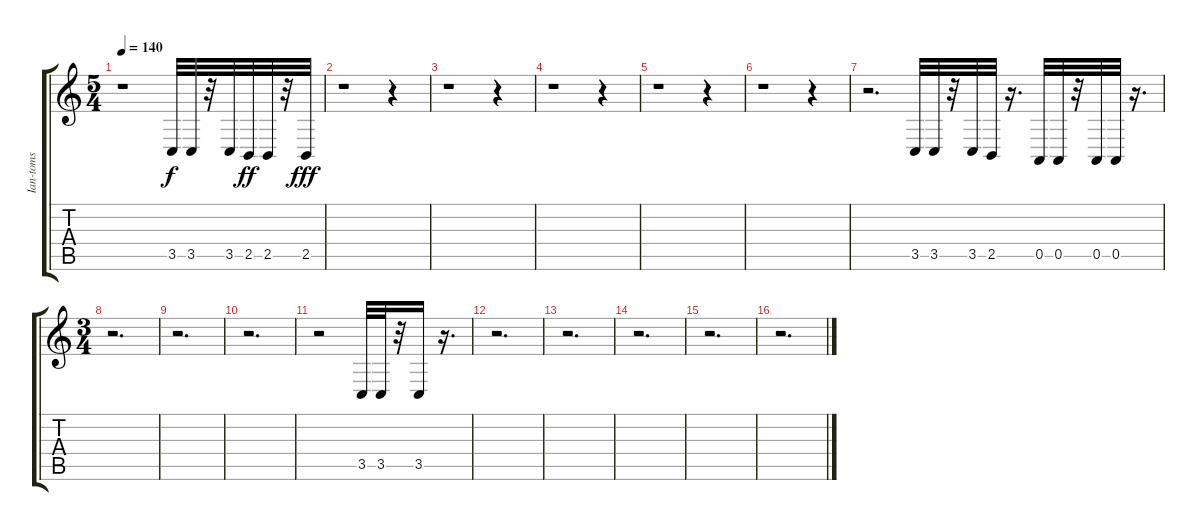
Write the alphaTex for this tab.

\track ("Ian-toms" "Ian-toms") {instrument acousticgrandpiano}
\staff {score tabs}
\tuning (E4 B3 G3 D3 A2 E2) {hide}
\ts (5 4)
\tempo 140
\clef g2
\ks c
r.1{dy fff} 3.5.32{dy f} 3.5.32 r.32 3.5.32 2.5.32{dy ff} 2.5.32 r.32 2.5.32{dy fff} |
r.1 r.4 |
r.1 r.4 |
r.1 r.4 |
r.1 r.4 |
r.1 r.4 |
r.2{d} 3.5.32 3.5.32 r.32 3.5.32 2.5.32 r.16{d} 0.5.32 0.5.32 r.32 0.5.32 0.5.32 r.16{d} |
\ts (3 4)
r.2{d} |
r.2{d} |
r.2{d} |
r.2 3.5.32 3.5.32 r.32 3.5.16 r.16{d} |
r.2{d} |
r.2{d} |
r.2{d} |
r.2{d} |
r.2{d}
